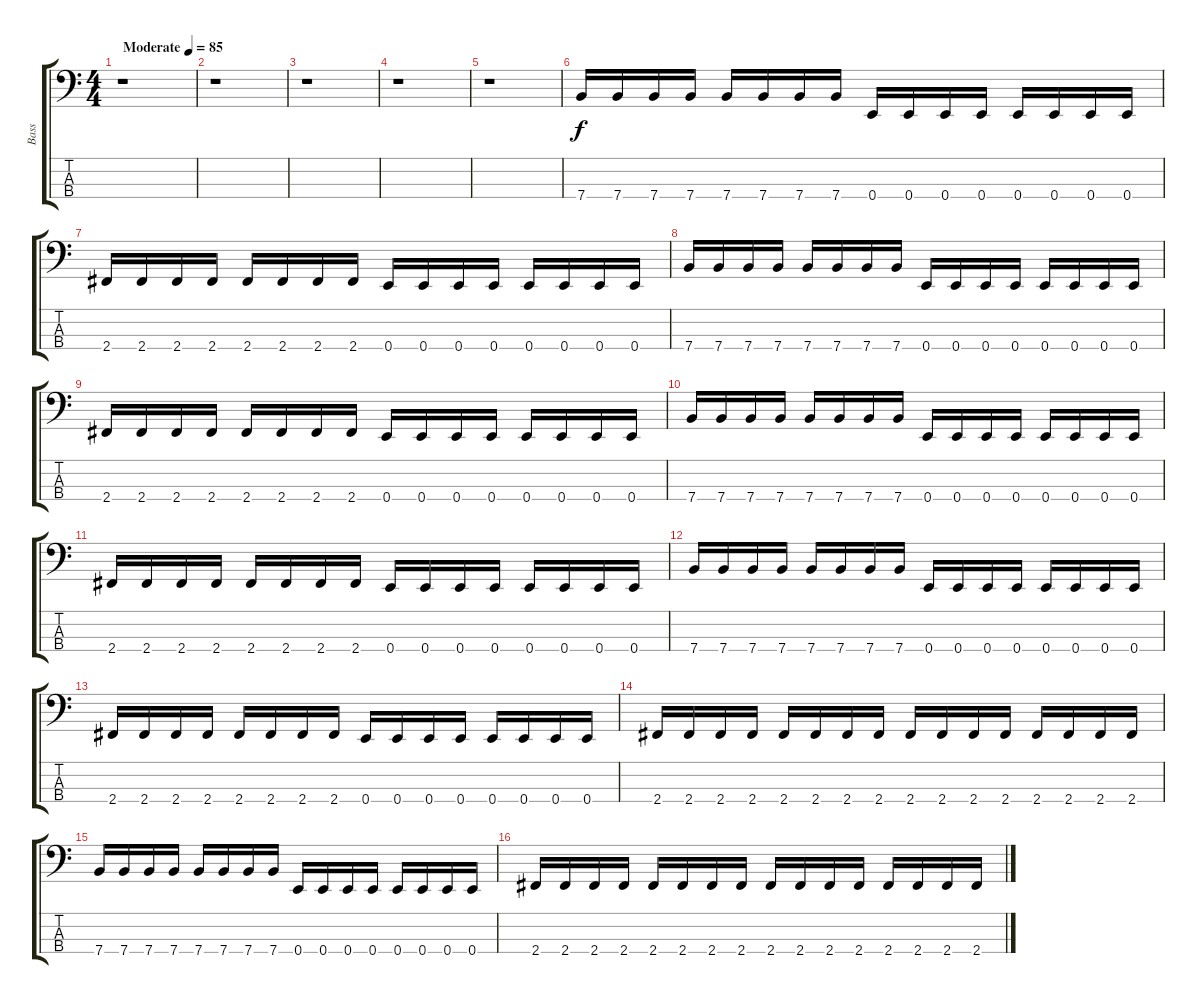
\track ("Bass" "Bass") {instrument acousticguitarsteel}
\staff {score tabs}
\tuning (G2 D2 A1 E1) {hide}
\ts (4 4)
\tempo (85 "Moderate")
\clef f4
\ks c
r.1{dy f instrument acousticguitarsteel} |
r.1 |
r.1 |
r.1 |
r.1 |
7.4.16 7.4.16 7.4.16 7.4.16 7.4.16 7.4.16 7.4.16 7.4.16 0.4.16 0.4.16 0.4.16 0.4.16 0.4.16 0.4.16 0.4.16 0.4.16 |
2.4.16 2.4.16 2.4.16 2.4.16 2.4.16 2.4.16 2.4.16 2.4.16 0.4.16 0.4.16 0.4.16 0.4.16 0.4.16 0.4.16 0.4.16 0.4.16 |
7.4.16 7.4.16 7.4.16 7.4.16 7.4.16 7.4.16 7.4.16 7.4.16 0.4.16 0.4.16 0.4.16 0.4.16 0.4.16 0.4.16 0.4.16 0.4.16 |
2.4.16 2.4.16 2.4.16 2.4.16 2.4.16 2.4.16 2.4.16 2.4.16 0.4.16 0.4.16 0.4.16 0.4.16 0.4.16 0.4.16 0.4.16 0.4.16 |
7.4.16 7.4.16 7.4.16 7.4.16 7.4.16 7.4.16 7.4.16 7.4.16 0.4.16 0.4.16 0.4.16 0.4.16 0.4.16 0.4.16 0.4.16 0.4.16 |
2.4.16 2.4.16 2.4.16 2.4.16 2.4.16 2.4.16 2.4.16 2.4.16 0.4.16 0.4.16 0.4.16 0.4.16 0.4.16 0.4.16 0.4.16 0.4.16 |
7.4.16 7.4.16 7.4.16 7.4.16 7.4.16 7.4.16 7.4.16 7.4.16 0.4.16 0.4.16 0.4.16 0.4.16 0.4.16 0.4.16 0.4.16 0.4.16 |
2.4.16 2.4.16 2.4.16 2.4.16 2.4.16 2.4.16 2.4.16 2.4.16 0.4.16 0.4.16 0.4.16 0.4.16 0.4.16 0.4.16 0.4.16 0.4.16 |
2.4.16 2.4.16 2.4.16 2.4.16 2.4.16 2.4.16 2.4.16 2.4.16 2.4.16 2.4.16 2.4.16 2.4.16 2.4.16 2.4.16 2.4.16 2.4.16 |
7.4.16 7.4.16 7.4.16 7.4.16 7.4.16 7.4.16 7.4.16 7.4.16 0.4.16 0.4.16 0.4.16 0.4.16 0.4.16 0.4.16 0.4.16 0.4.16 |
2.4.16 2.4.16 2.4.16 2.4.16 2.4.16 2.4.16 2.4.16 2.4.16 2.4.16 2.4.16 2.4.16 2.4.16 2.4.16 2.4.16 2.4.16 2.4.16
